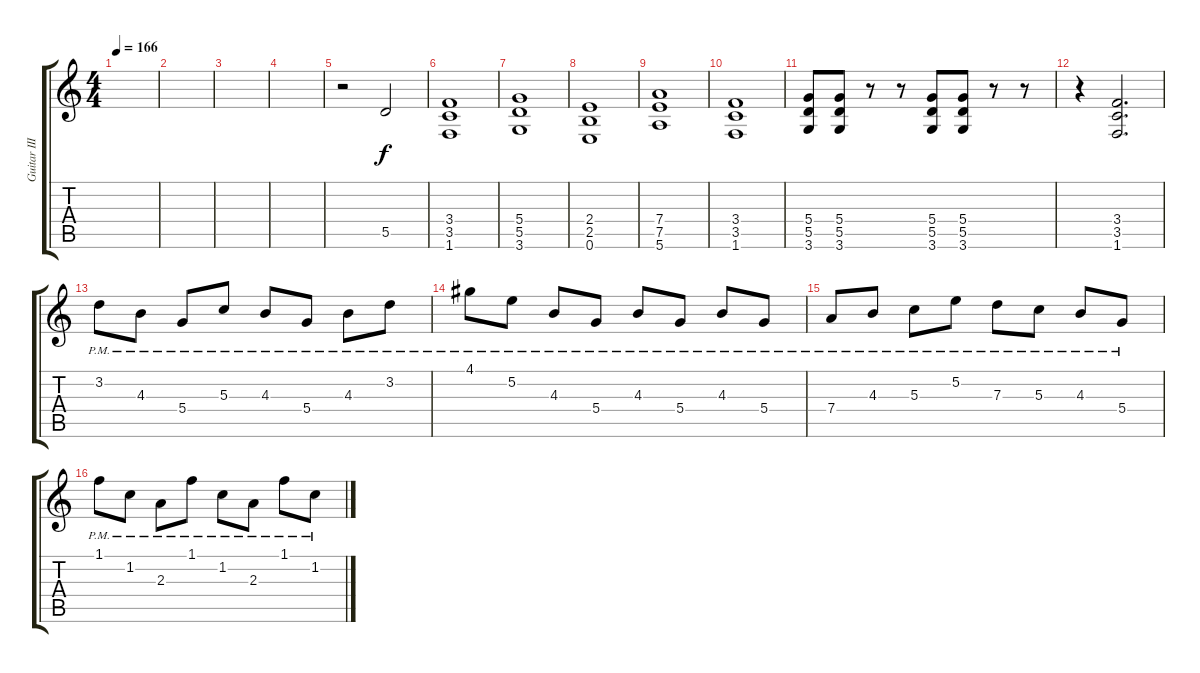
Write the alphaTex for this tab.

\track ("Guitar III" "Guitar III") {instrument electricguitarclean}
\staff {score tabs}
\tuning (E4 B3 G3 D3 A2 E2) {hide}
\ts (4 4)
\tempo 166
\clef g2
\ks c
|
|
|
|
r.2 5.5.2 |
(3.4 3.5 1.6).1 |
(5.4 5.5 3.6).1 |
(2.4 2.5 0.6).1 |
(7.4 7.5 5.6).1 |
(3.4 3.5 1.6).1 |
(5.4 5.5 3.6).8 (5.4 5.5 3.6).8 r.8 r.8 (5.4 5.5 3.6).8 (5.4 5.5 3.6).8 r.8 r.8 |
r.4 (3.4 3.5 1.6).2{d} |
3.2{pm}.8 4.3{pm}.8 5.4{pm}.8 5.3{pm}.8 4.3{pm}.8 5.4{pm}.8 4.3{pm}.8 3.2{pm}.8 |
4.1{pm}.8 5.2{pm}.8 4.3{pm}.8 5.4{pm}.8 4.3{pm}.8 5.4{pm}.8 4.3{pm}.8 5.4{pm}.8 |
7.4{pm}.8 4.3{pm}.8 5.3{pm}.8 5.2{pm}.8 7.3{pm}.8 5.3{pm}.8 4.3{pm}.8 5.4{pm}.8 |
1.1{pm}.8 1.2{pm}.8 2.3{pm}.8 1.1{pm}.8 1.2{pm}.8 2.3{pm}.8 1.1{pm}.8 1.2{pm}.8
